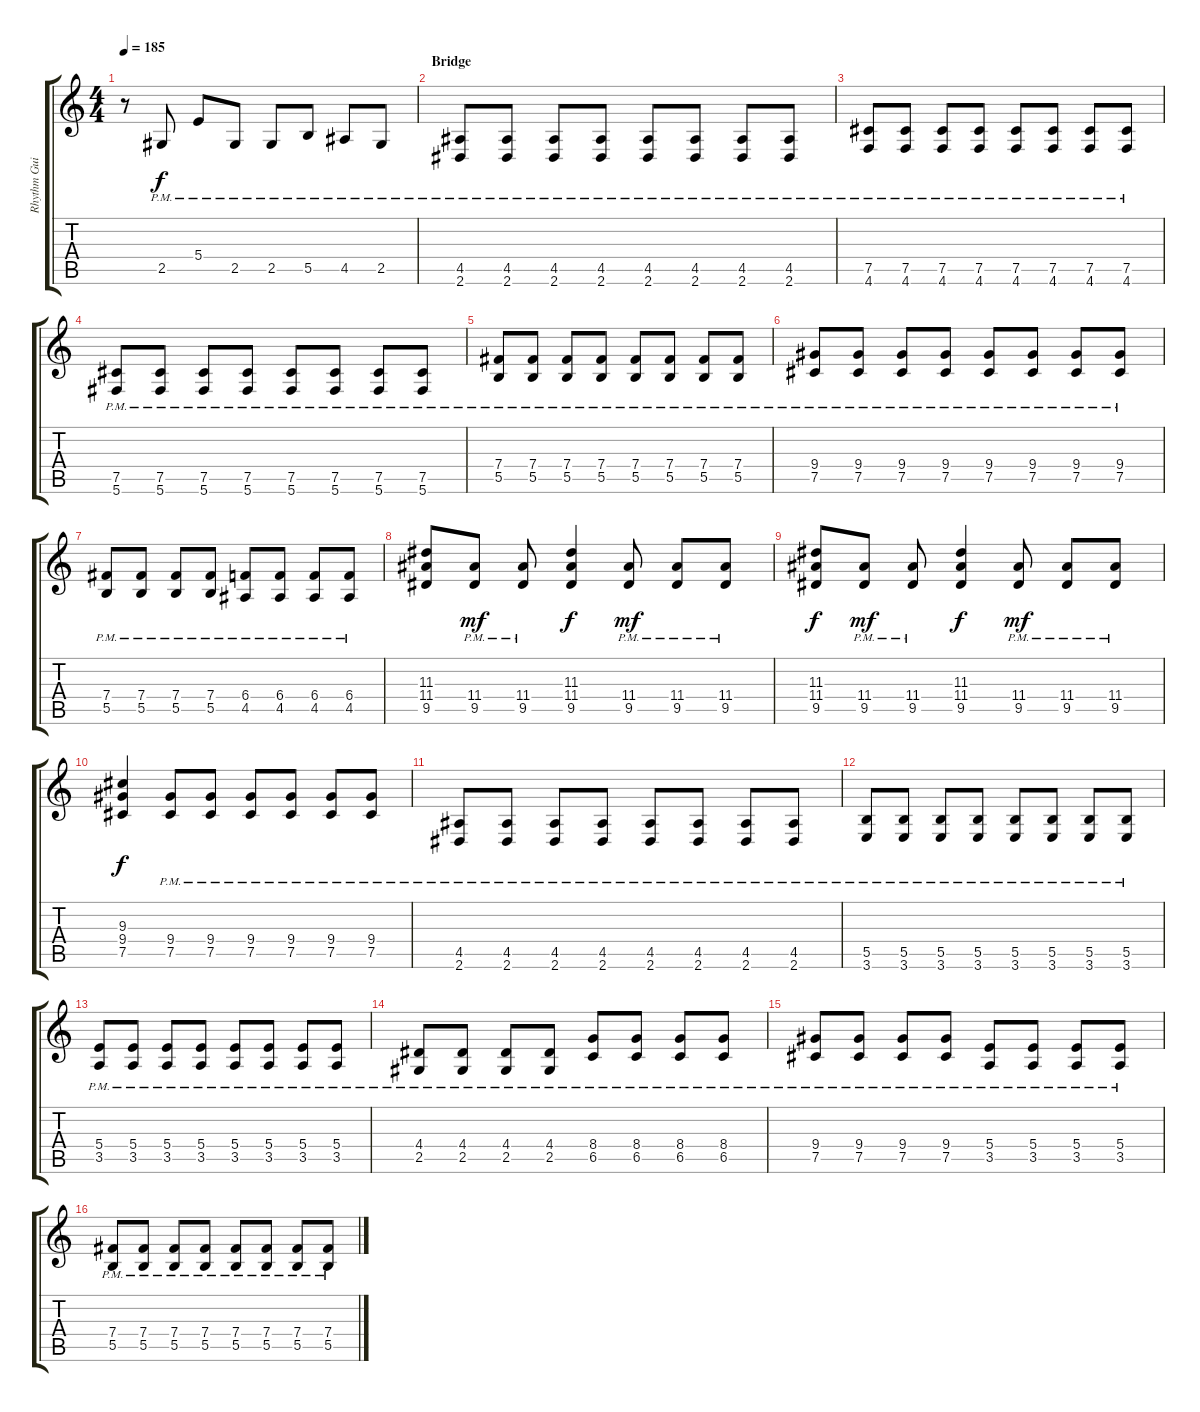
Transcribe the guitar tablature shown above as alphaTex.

\track ("Rhythm Guitar" "Rhythm Gui") {instrument distortionguitar}
\staff {score tabs}
\tuning (Db4 Ab3 E3 B2 Gb2 Db2) {hide}
\ts (4 4)
\tempo 185
\clef g2
\ks c
r.8{dy f} 2.5{pm}.8 5.4{pm}.8 2.5{pm}.8 2.5{pm}.8 5.5{pm}.8 4.5{pm}.8 2.5{pm}.8 |
\section ("" "Bridge")
(4.5{pm} 2.6{pm}).8 (4.5{pm} 2.6{pm}).8 (4.5{pm} 2.6{pm}).8 (4.5{pm} 2.6{pm}).8 (4.5{pm} 2.6{pm}).8 (4.5{pm} 2.6{pm}).8 (4.5{pm} 2.6{pm}).8 (4.5{pm} 2.6{pm}).8 |
(7.5{pm} 4.6{pm}).8 (7.5{pm} 4.6{pm}).8 (7.5{pm} 4.6{pm}).8 (7.5{pm} 4.6{pm}).8 (7.5{pm} 4.6{pm}).8 (7.5{pm} 4.6{pm}).8 (7.5{pm} 4.6{pm}).8 (7.5{pm} 4.6{pm}).8 |
(7.5{pm} 5.6{pm}).8 (7.5{pm} 5.6{pm}).8 (7.5{pm} 5.6{pm}).8 (7.5{pm} 5.6{pm}).8 (7.5{pm} 5.6{pm}).8 (7.5{pm} 5.6{pm}).8 (7.5{pm} 5.6{pm}).8 (7.5{pm} 5.6{pm}).8 |
(7.4{pm} 5.5{pm}).8 (7.4{pm} 5.5{pm}).8 (7.4{pm} 5.5{pm}).8 (7.4{pm} 5.5{pm}).8 (7.4{pm} 5.5{pm}).8 (7.4{pm} 5.5{pm}).8 (7.4{pm} 5.5{pm}).8 (7.4{pm} 5.5{pm}).8 |
(9.4{pm} 7.5{pm}).8 (9.4{pm} 7.5{pm}).8 (9.4{pm} 7.5{pm}).8 (9.4{pm} 7.5{pm}).8 (9.4{pm} 7.5{pm}).8 (9.4{pm} 7.5{pm}).8 (9.4{pm} 7.5{pm}).8 (9.4{pm} 7.5{pm}).8 |
(7.4{pm} 5.5{pm}).8 (7.4{pm} 5.5{pm}).8 (7.4{pm} 5.5{pm}).8 (7.4{pm} 5.5{pm}).8 (6.4{pm} 4.5{pm}).8 (6.4{pm} 4.5{pm}).8 (6.4{pm} 4.5{pm}).8 (6.4{pm} 4.5{pm}).8 |
(11.3 11.4 9.5).8 (11.4{pm} 9.5{pm}).8{dy mf} (11.4{pm} 9.5{pm}).8 (11.3 11.4 9.5).4{dy f} (11.4{pm} 9.5{pm}).8{dy mf} (11.4{pm} 9.5{pm}).8 (11.4{pm} 9.5{pm}).8 |
(11.3 11.4 9.5).8{dy f} (11.4{pm} 9.5{pm}).8{dy mf} (11.4{pm} 9.5{pm}).8 (11.3 11.4 9.5).4{dy f} (11.4{pm} 9.5{pm}).8{dy mf} (11.4{pm} 9.5{pm}).8 (11.4{pm} 9.5{pm}).8 |
(9.3 9.4 7.5).4{dy f} (9.4{pm} 7.5{pm}).8 (9.4{pm} 7.5{pm}).8 (9.4{pm} 7.5{pm}).8 (9.4{pm} 7.5{pm}).8 (9.4{pm} 7.5{pm}).8 (9.4{pm} 7.5{pm}).8 |
(4.5{pm} 2.6{pm}).8 (4.5{pm} 2.6{pm}).8 (4.5{pm} 2.6{pm}).8 (4.5{pm} 2.6{pm}).8 (4.5{pm} 2.6{pm}).8 (4.5{pm} 2.6{pm}).8 (4.5{pm} 2.6{pm}).8 (4.5{pm} 2.6{pm}).8 |
(5.5{pm} 3.6{pm}).8 (5.5{pm} 3.6{pm}).8 (5.5{pm} 3.6{pm}).8 (5.5{pm} 3.6{pm}).8 (5.5{pm} 3.6{pm}).8 (5.5{pm} 3.6{pm}).8 (5.5{pm} 3.6{pm}).8 (5.5{pm} 3.6{pm}).8 |
(5.4{pm} 3.5{pm}).8 (5.4{pm} 3.5{pm}).8 (5.4{pm} 3.5{pm}).8 (5.4{pm} 3.5{pm}).8 (5.4{pm} 3.5{pm}).8 (5.4{pm} 3.5{pm}).8 (5.4{pm} 3.5{pm}).8 (5.4{pm} 3.5{pm}).8 |
(4.4{pm} 2.5{pm}).8 (4.4{pm} 2.5{pm}).8 (4.4{pm} 2.5{pm}).8 (4.4{pm} 2.5{pm}).8 (8.4{pm} 6.5{pm}).8 (8.4{pm} 6.5{pm}).8 (8.4{pm} 6.5{pm}).8 (8.4{pm} 6.5{pm}).8 |
(9.4{pm} 7.5{pm}).8 (9.4{pm} 7.5{pm}).8 (9.4{pm} 7.5{pm}).8 (9.4{pm} 7.5{pm}).8 (5.4{pm} 3.5{pm}).8 (5.4{pm} 3.5{pm}).8 (5.4{pm} 3.5{pm}).8 (5.4{pm} 3.5{pm}).8 |
(7.4{pm} 5.5{pm}).8 (7.4{pm} 5.5{pm}).8 (7.4{pm} 5.5{pm}).8 (7.4{pm} 5.5{pm}).8 (7.4{pm} 5.5{pm}).8 (7.4{pm} 5.5{pm}).8 (7.4{pm} 5.5{pm}).8 (7.4{pm} 5.5{pm}).8
